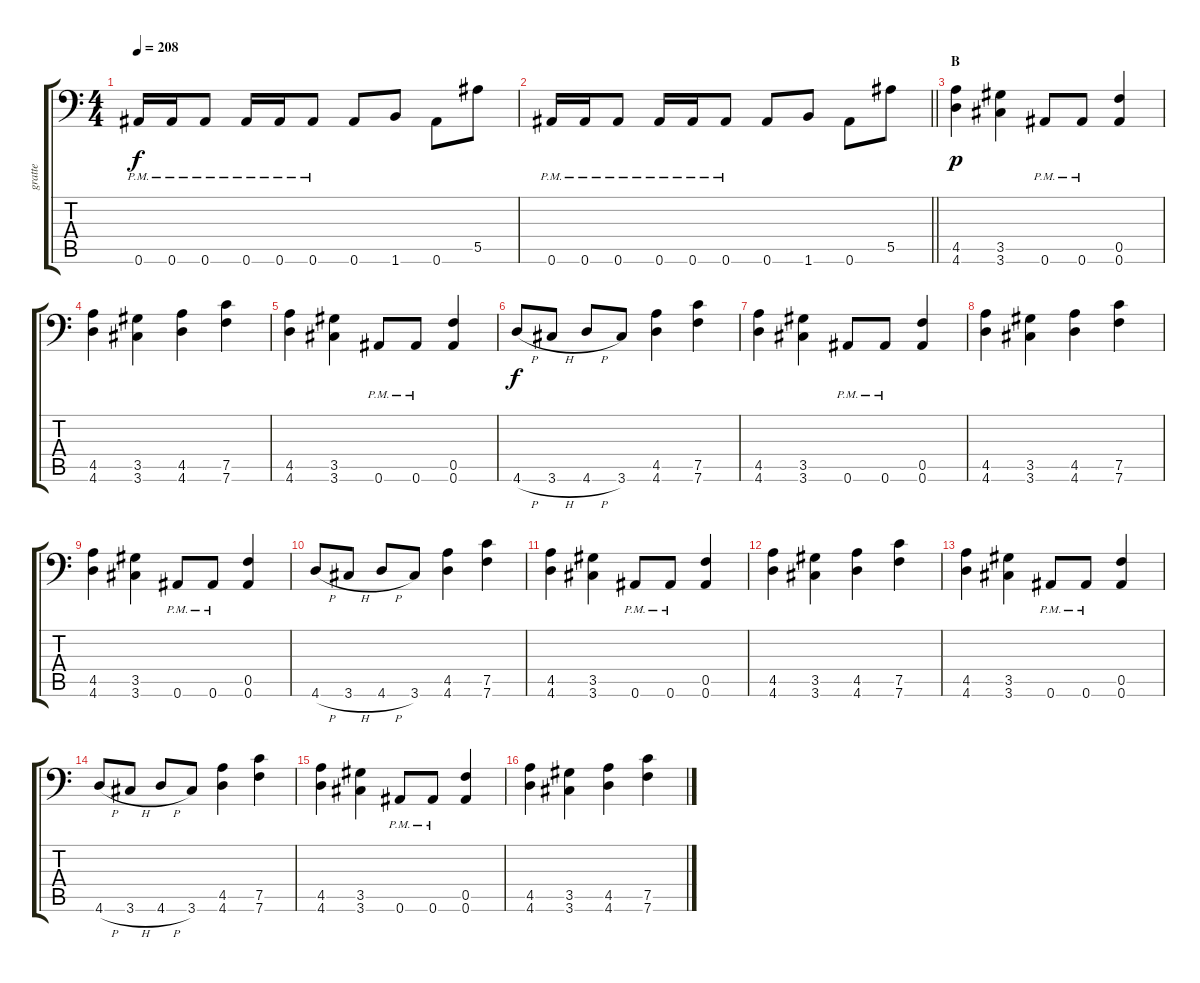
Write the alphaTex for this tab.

\track ("gratte" "gratte") {instrument distortionguitar}
\staff {score tabs}
\tuning (C4 G3 Eb3 Bb2 F2 Bb1) {hide}
\ts (4 4)
\tempo 208
\clef f4
\ks c
0.6{pm}.16{dy f} 0.6{pm}.16 0.6{pm}.8 0.6{pm}.16 0.6{pm}.16 0.6{pm}.8 0.6.8 1.6.8 0.6.8 5.5.8 |
\barLineRight lightlight
0.6{pm}.16 0.6{pm}.16 0.6{pm}.8 0.6{pm}.16 0.6{pm}.16 0.6{pm}.8 0.6.8 1.6.8 0.6.8 5.5.8 |
\section ("" "B")
(4.5 4.6).4{dy p} (3.5 3.6).4 0.6{pm}.8 0.6{pm}.8 (0.5 0.6).4 |
(4.5 4.6).4 (3.5 3.6).4 (4.5 4.6).4 (7.5 7.6).4 |
(4.5 4.6).4 (3.5 3.6).4 0.6{pm}.8 0.6{pm}.8 (0.5 0.6).4 |
4.6{h}.8{dy f} 3.6{h}.8 4.6{h}.8 3.6.8 (4.5 4.6).4 (7.5 7.6).4 |
(4.5 4.6).4 (3.5 3.6).4 0.6{pm}.8 0.6{pm}.8 (0.5 0.6).4 |
(4.5 4.6).4 (3.5 3.6).4 (4.5 4.6).4 (7.5 7.6).4 |
(4.5 4.6).4 (3.5 3.6).4 0.6{pm}.8 0.6{pm}.8 (0.5 0.6).4 |
4.6{h}.8 3.6{h}.8 4.6{h}.8 3.6.8 (4.5 4.6).4 (7.5 7.6).4 |
(4.5 4.6).4 (3.5 3.6).4 0.6{pm}.8 0.6{pm}.8 (0.5 0.6).4 |
(4.5 4.6).4 (3.5 3.6).4 (4.5 4.6).4 (7.5 7.6).4 |
(4.5 4.6).4 (3.5 3.6).4 0.6{pm}.8 0.6{pm}.8 (0.5 0.6).4 |
4.6{h}.8 3.6{h}.8 4.6{h}.8 3.6.8 (4.5 4.6).4 (7.5 7.6).4 |
(4.5 4.6).4 (3.5 3.6).4 0.6{pm}.8 0.6{pm}.8 (0.5 0.6).4 |
(4.5 4.6).4 (3.5 3.6).4 (4.5 4.6).4 (7.5 7.6).4
